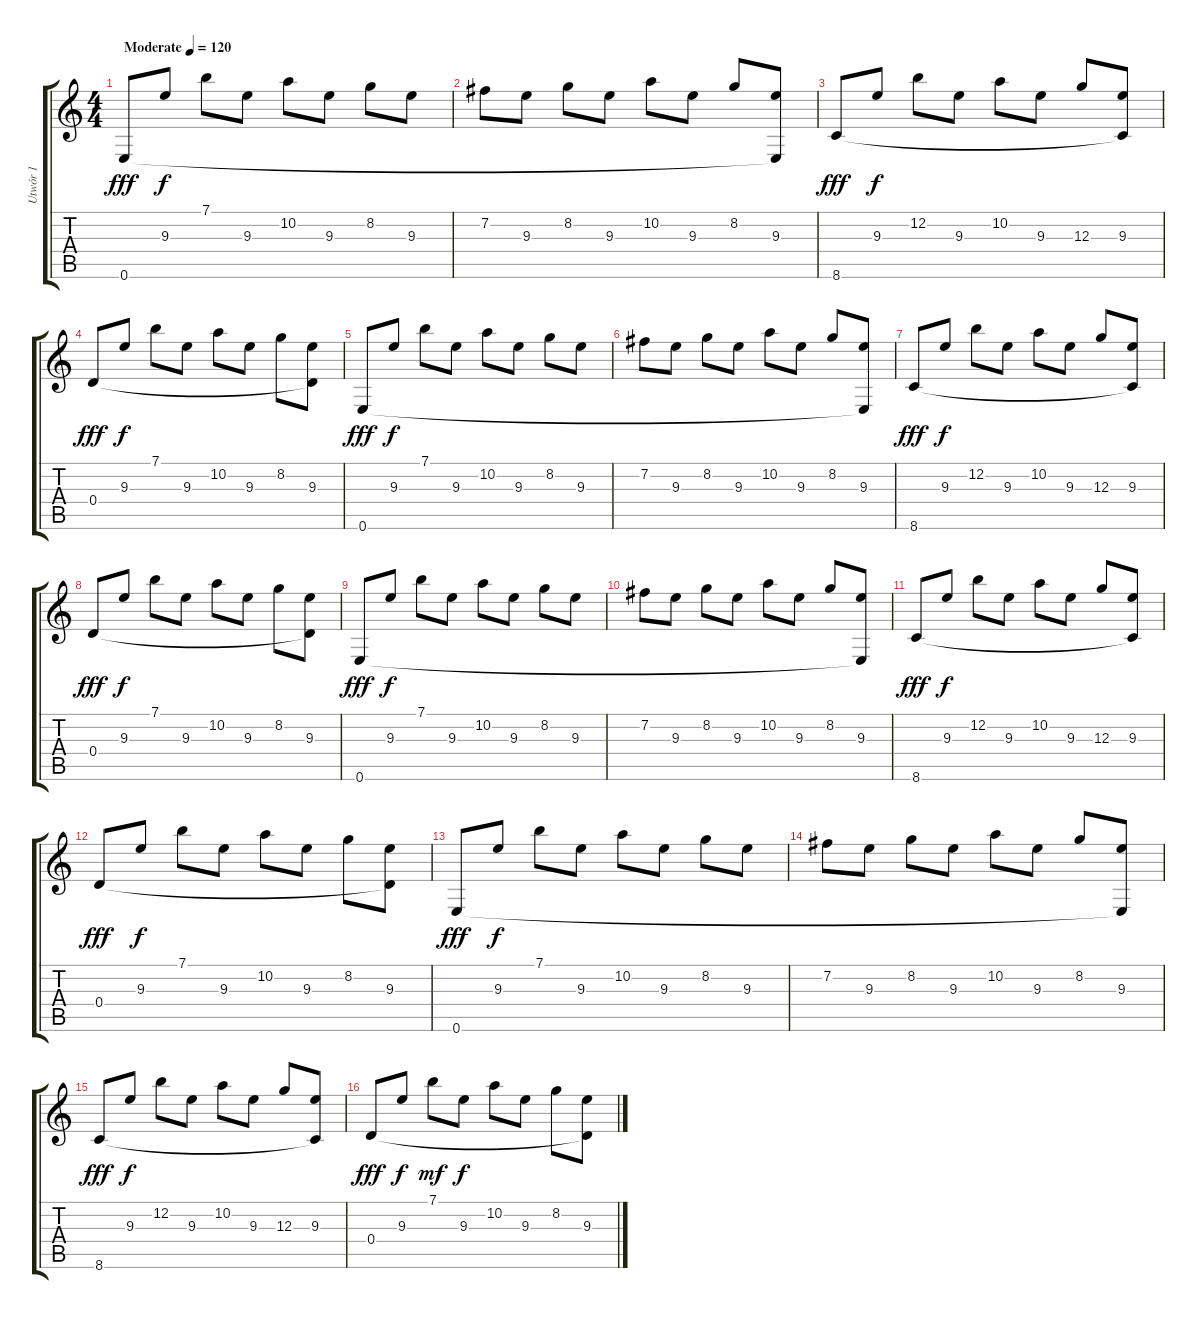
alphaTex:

\track ("Utwór 1" "Utwór 1") {instrument acousticguitarsteel}
\staff {score tabs}
\tuning (E4 B3 G3 D3 A2 E2) {hide}
\ts (4 4)
\tempo (120 "Moderate")
\clef g2
\ks c
0.6.8{dy fff instrument acousticguitarsteel} 9.3.8{dy f} 7.1.8 9.3.8 10.2.8 9.3.8 8.2.8 9.3.8 |
7.2.8 9.3.8 8.2.8 9.3.8 10.2.8 9.3.8 8.2.8 (9.3 0.6{t}).8 |
8.6.8{dy fff} 9.3.8{dy f} 12.2.8 9.3.8 10.2.8 9.3.8 12.3.8 (9.3 8.6{t}).8 |
0.4.8{dy fff} 9.3.8{dy f} 7.1.8 9.3.8 10.2.8 9.3.8 8.2.8 (9.3 0.4{t}).8 |
0.6.8{dy fff} 9.3.8{dy f} 7.1.8 9.3.8 10.2.8 9.3.8 8.2.8 9.3.8 |
7.2.8 9.3.8 8.2.8 9.3.8 10.2.8 9.3.8 8.2.8 (9.3 0.6{t}).8 |
8.6.8{dy fff} 9.3.8{dy f} 12.2.8 9.3.8 10.2.8 9.3.8 12.3.8 (9.3 8.6{t}).8 |
0.4.8{dy fff} 9.3.8{dy f} 7.1.8 9.3.8 10.2.8 9.3.8 8.2.8 (9.3 0.4{t}).8 |
0.6.8{dy fff} 9.3.8{dy f} 7.1.8 9.3.8 10.2.8 9.3.8 8.2.8 9.3.8 |
7.2.8 9.3.8 8.2.8 9.3.8 10.2.8 9.3.8 8.2.8 (9.3 0.6{t}).8 |
8.6.8{dy fff} 9.3.8{dy f} 12.2.8 9.3.8 10.2.8 9.3.8 12.3.8 (9.3 8.6{t}).8 |
0.4.8{dy fff} 9.3.8{dy f} 7.1.8 9.3.8 10.2.8 9.3.8 8.2.8 (9.3 0.4{t}).8 |
0.6.8{dy fff} 9.3.8{dy f} 7.1.8 9.3.8 10.2.8 9.3.8 8.2.8 9.3.8 |
7.2.8 9.3.8 8.2.8 9.3.8 10.2.8 9.3.8 8.2.8 (9.3 0.6{t}).8 |
8.6.8{dy fff} 9.3.8{dy f} 12.2.8 9.3.8 10.2.8 9.3.8 12.3.8 (9.3 8.6{t}).8 |
0.4.8{dy fff} 9.3.8{dy f} 7.1.8{dy mf} 9.3.8{dy f} 10.2.8 9.3.8 8.2.8 (9.3 0.4{t}).8
